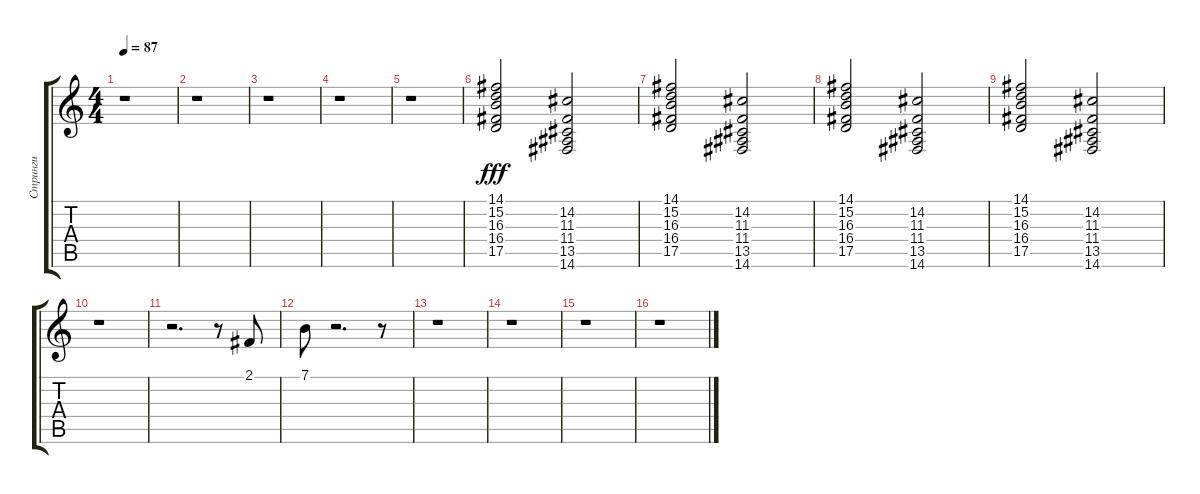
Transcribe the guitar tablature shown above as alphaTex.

\track ("Стринги" "Стринги") {instrument stringensemble1}
\staff {score tabs}
\tuning (E4 B3 G3 D3 A2 E2) {hide}
\ts (4 4)
\tempo 87
\clef g2
\ks c
r.1{dy fff} |
r.1 |
r.1 |
r.1 |
r.1 |
(14.1 15.2 16.3 16.4 17.5).2 (14.2 11.3 11.4 13.5 14.6).2 |
(14.1 15.2 16.3 16.4 17.5).2 (14.2 11.3 11.4 13.5 14.6).2 |
(14.1 15.2 16.3 16.4 17.5).2 (14.2 11.3 11.4 13.5 14.6).2 |
(14.1 15.2 16.3 16.4 17.5).2 (14.2 11.3 11.4 13.5 14.6).2 |
r.1 |
r.2{d} r.8 2.1.8 |
7.1.8 r.2{d} r.8 |
r.1 |
r.1 |
r.1 |
r.1
